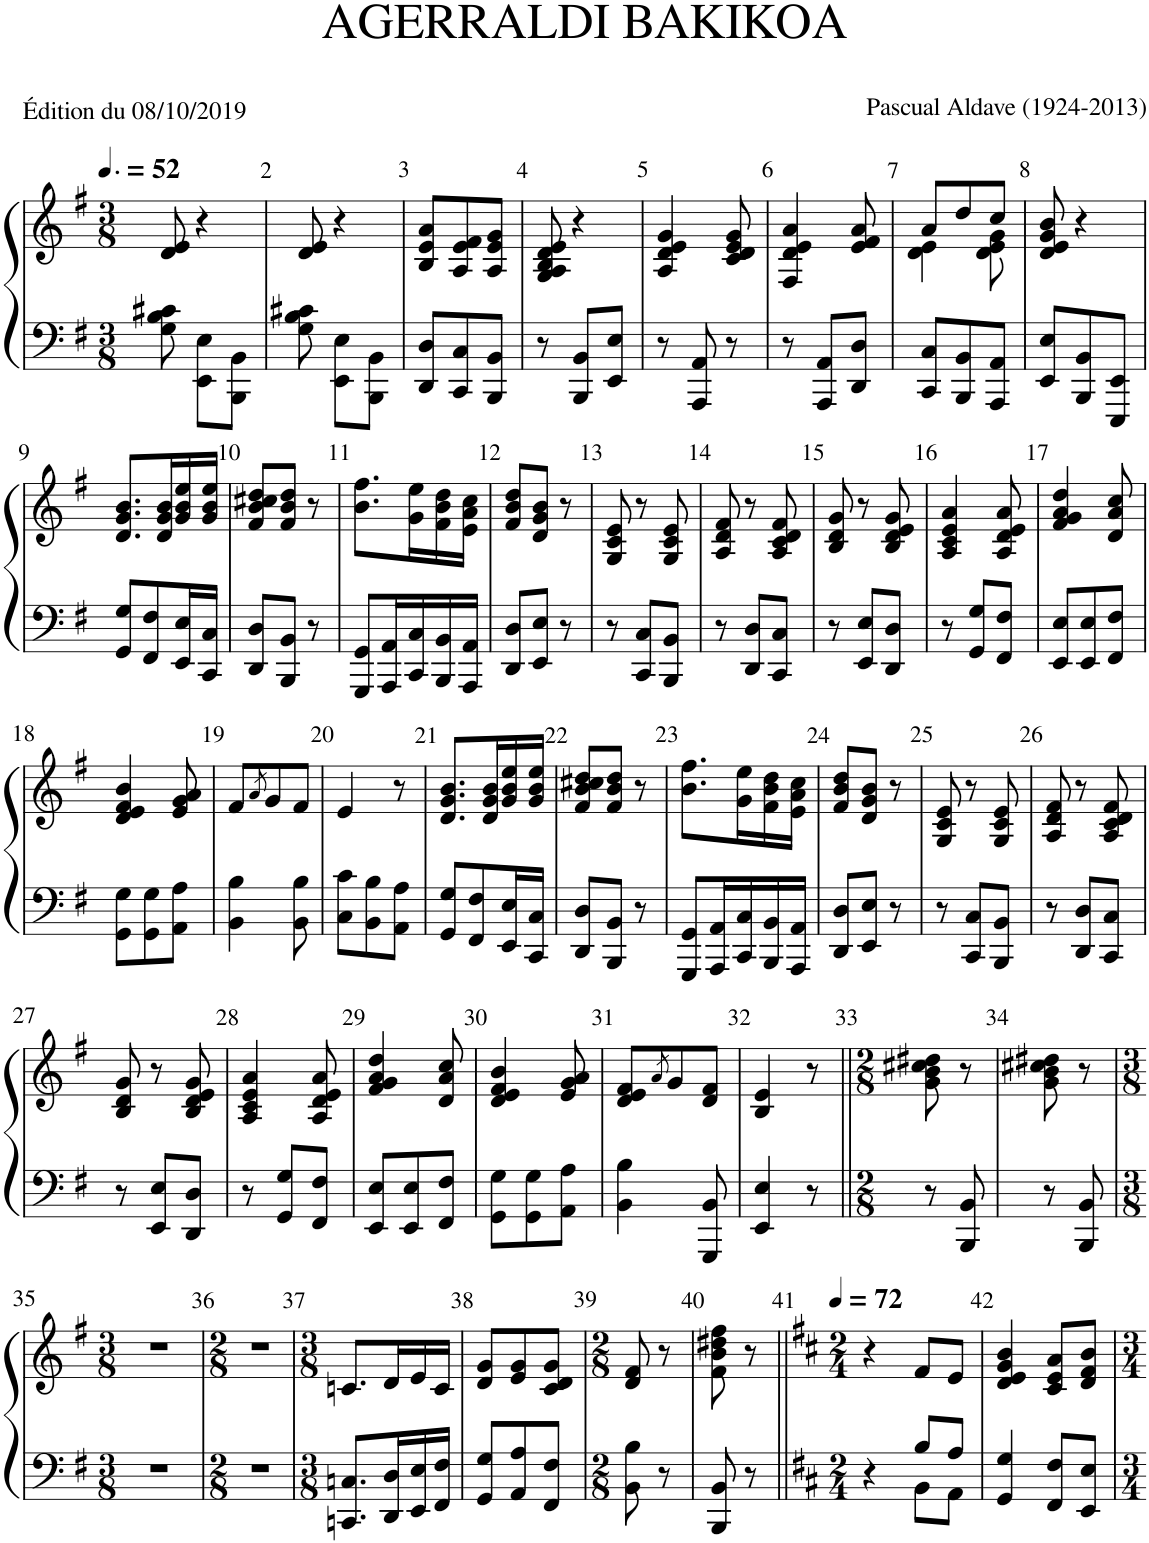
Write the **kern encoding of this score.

**kern	**kern
*part1	*part1
*staff2	*staff1
*I"Piano	*
*I'Pno.	*
*clefF4	*clefG2
*k[f#]	*k[f#]
*M3/8	*M3/8
*MM78	*MM78
=1	=1
*^	*
8G\ 8B\ 8c#X\	8ryy	8d/ 8e/
4ryy	8EE\ 8E\L	4r
.	8BBB\ 8BB\J	.
=2	=2	=2
8G\ 8B\ 8c#X\	8ryy	8d/ 8e/
4ryy	8EE\ 8E\L	4r
.	8BBB\ 8BB\J	.
*v	*v	*
=3	=3
8DD/ 8D/L	8B/ 8e/ 8a/L
8CC/ 8C/	8A/ 8e/ 8f#/
8BBB/ 8BB/J	8A/ 8e/ 8g/J
=4	=4
8r	8G/ 8A/ 8B/ 8d/ 8e/
8BBB/ 8BB/L	4r
8EE/ 8E/J	.
=5	=5
8r	4A/ 4d/ 4e/ 4g/
8AAA/ 8AA/	.
8r	8c/ 8d/ 8e/ 8g/
=6	=6
8r	4F#/ 4d/ 4e/ 4a/
8AAA/ 8AA/L	.
8DD/ 8D/J	8e/ 8f#/ 8a/
=7	=7
*	*^
8CC/ 8C/L	8a/L	4d\ 4e\
8BBB/ 8BB/	8dd/	.
8AAA/ 8AA/J	8cc/J	8d\ 8e\ 8g\
*	*v	*v
=8	=8
8EE/ 8E/L	8d/ 8e/ 8g/ 8b/
8BBB/ 8BB/	4r
8EEE/ 8EE/J	.
!!LO:LB:g=z
=9	=9
8GG/ 8G/L	8.d/ 8.g/ 8.b/L
8FF#/ 8F#/	.
.	16d/ 16g/ 16b/L
16EE/ 16E/L	16g/ 16b/ 16ee/
16CC/ 16C/JJ	16g/ 16b/ 16ee/JJ
=10	=10
8DD/ 8D/L	8f#/ 8b/ 8cc#X/ 8dd/L
8BBB/ 8BB/J	8f#/ 8b/ 8dd/J
8r	8r
=11	=11
8GGG/ 8GG/L	8.b\ 8.ff#\L
16AAA/ 16AA/L	.
16CC/ 16C/	16g\ 16ee\L
16BBB/ 16BB/	16f#\ 16b\ 16dd\
16AAA/ 16AA/JJ	16e\ 16a\ 16cc\JJ
=12	=12
8DD/ 8D/L	8f#/ 8b/ 8dd/L
8EE/ 8E/J	8d/ 8g/ 8b/J
8r	8r
=13	=13
8r	8G/ 8c/ 8e/
8CC/ 8C/L	8r
8BBB/ 8BB/J	8G/ 8c/ 8e/
=14	=14
8r	8A/ 8d/ 8f#/
8DD/ 8D/L	8r
8CC/ 8C/J	8A/ 8c/ 8d/ 8f#/
=15	=15
8r	8B/ 8d/ 8g/
8EE/ 8E/L	8r
8DD/ 8D/J	8B/ 8d/ 8e/ 8g/
=16	=16
8r	4A/ 4c/ 4e/ 4a/
8GG/ 8G/L	.
8FF#/ 8F#/J	8A/ 8d/ 8e/ 8a/
=17	=17
8EE/ 8E/L	4f#/ 4g/ 4a/ 4dd/
8EE/ 8E/	.
8FF#/ 8F#/J	8d/ 8a/ 8cc/
!!LO:LB:g=z
=18	=18
8GG\ 8G\L	4d/ 4e/ 4f#/ 4b/
8GG\ 8G\	.
8AA\ 8A\J	8e/ 8g/ 8a/
=19	=19
4BB\ 4B\	8f#/L
.	8qa/
.	8g/
8BB\ 8B\	8f#/J
=20	=20
8C\ 8c\L	4e/
8BB\ 8B\	.
8AA\ 8A\J	8r
=21	=21
8GG/ 8G/L	8.d/ 8.g/ 8.b/L
8FF#/ 8F#/	.
.	16d/ 16g/ 16b/L
16EE/ 16E/L	16g/ 16b/ 16ee/
16CC/ 16C/JJ	16g/ 16b/ 16ee/JJ
=22	=22
8DD/ 8D/L	8f#/ 8b/ 8cc#X/ 8dd/L
8BBB/ 8BB/J	8f#/ 8b/ 8dd/J
8r	8r
=23	=23
8GGG/ 8GG/L	8.b\ 8.ff#\L
16AAA/ 16AA/L	.
16CC/ 16C/	16g\ 16ee\L
16BBB/ 16BB/	16f#\ 16b\ 16dd\
16AAA/ 16AA/JJ	16e\ 16a\ 16cc\JJ
=24	=24
8DD/ 8D/L	8f#/ 8b/ 8dd/L
8EE/ 8E/J	8d/ 8g/ 8b/J
8r	8r
=25	=25
8r	8G/ 8c/ 8e/
8CC/ 8C/L	8r
8BBB/ 8BB/J	8G/ 8c/ 8e/
=26	=26
8r	8A/ 8d/ 8f#/
8DD/ 8D/L	8r
8CC/ 8C/J	8A/ 8c/ 8d/ 8f#/
!!LO:LB:g=z
=27	=27
8r	8B/ 8d/ 8g/
8EE/ 8E/L	8r
8DD/ 8D/J	8B/ 8d/ 8e/ 8g/
=28	=28
8r	4A/ 4c/ 4e/ 4a/
8GG/ 8G/L	.
8FF#/ 8F#/J	8A/ 8d/ 8e/ 8a/
=29	=29
8EE/ 8E/L	4f#/ 4g/ 4a/ 4dd/
8EE/ 8E/	.
8FF#/ 8F#/J	8d/ 8a/ 8cc/
=30	=30
8GG\ 8G\L	4d/ 4e/ 4f#/ 4b/
8GG\ 8G\	.
8AA\ 8A\J	8e/ 8g/ 8a/
=31	=31
4BB\ 4B\	8d/ 8e/ 8f#/L
.	8qa/
.	8g/
8GGG/ 8BB/	8d/ 8f#/J
=32	=32
4EE/ 4E/	4B/ 4e/
8r	8r
=33||	=33||
*M2/8	*M2/8
8r	8g\ 8b\ 8cc#X\ 8dd#X\
8BBB/ 8BB/	8r
=34	=34
8r	8g\ 8b\ 8cc#X\ 8dd#X\
8BBB/ 8BB/	8r
!!LO:LB:g=z
=35	=35
*M3/8	*M3/8
4.r	4.r
=36	=36
*M2/8	*M2/8
4r	4r
=37	=37
*M3/8	*M3/8
8.CCn/ 8.Cn/L	8.cn/L
16DD/ 16D/L	16d/L
16EE/ 16E/	16e/
16FF#/ 16F#/JJ	16c/JJ
=38	=38
8GG/ 8G/L	8d/ 8g/L
8AA/ 8A/	8e/ 8g/
8FF#/ 8F#/J	8c/ 8d/ 8g/J
=39	=39
*M2/8	*M2/8
8BB\ 8B\	8d/ 8f#/
8r	8r
=40	=40
8BBB/ 8BB/	8f#\ 8b\ 8dd#X\ 8ff#\
8r	8r
=41||	=41||
*k[f#c#]	*k[f#c#]
*M2/4	*M2/4
*	*MM72
*^	*
4r	4ryy	4r
8B/L	8BB\L	8f#/L
8A/J	8AA\J	8e/J
*v	*v	*
=42	=42
4GG/ 4G/	4d/ 4e/ 4g/ 4b/
8FF#/ 8F#/L	8c#/ 8e/ 8a/L
8EE/ 8E/J	8d/ 8f#/ 8b/J
=	=
*-	*-
